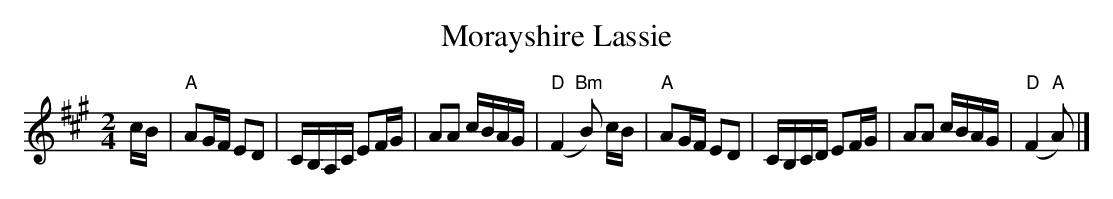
X:1
T: Morayshire Lassie
M: 2/4
L: 1/16
K: A
cB |\
"A"A2GF E2D2 | CB,A,C E2FG | A2A2 cBAG | "D"(F4 "Bm"B2) cB |\
"A"A2GF E2D2 | CB,CD E2FG | A2A2 cBAG | "D"(F4 "A"A2) |]
